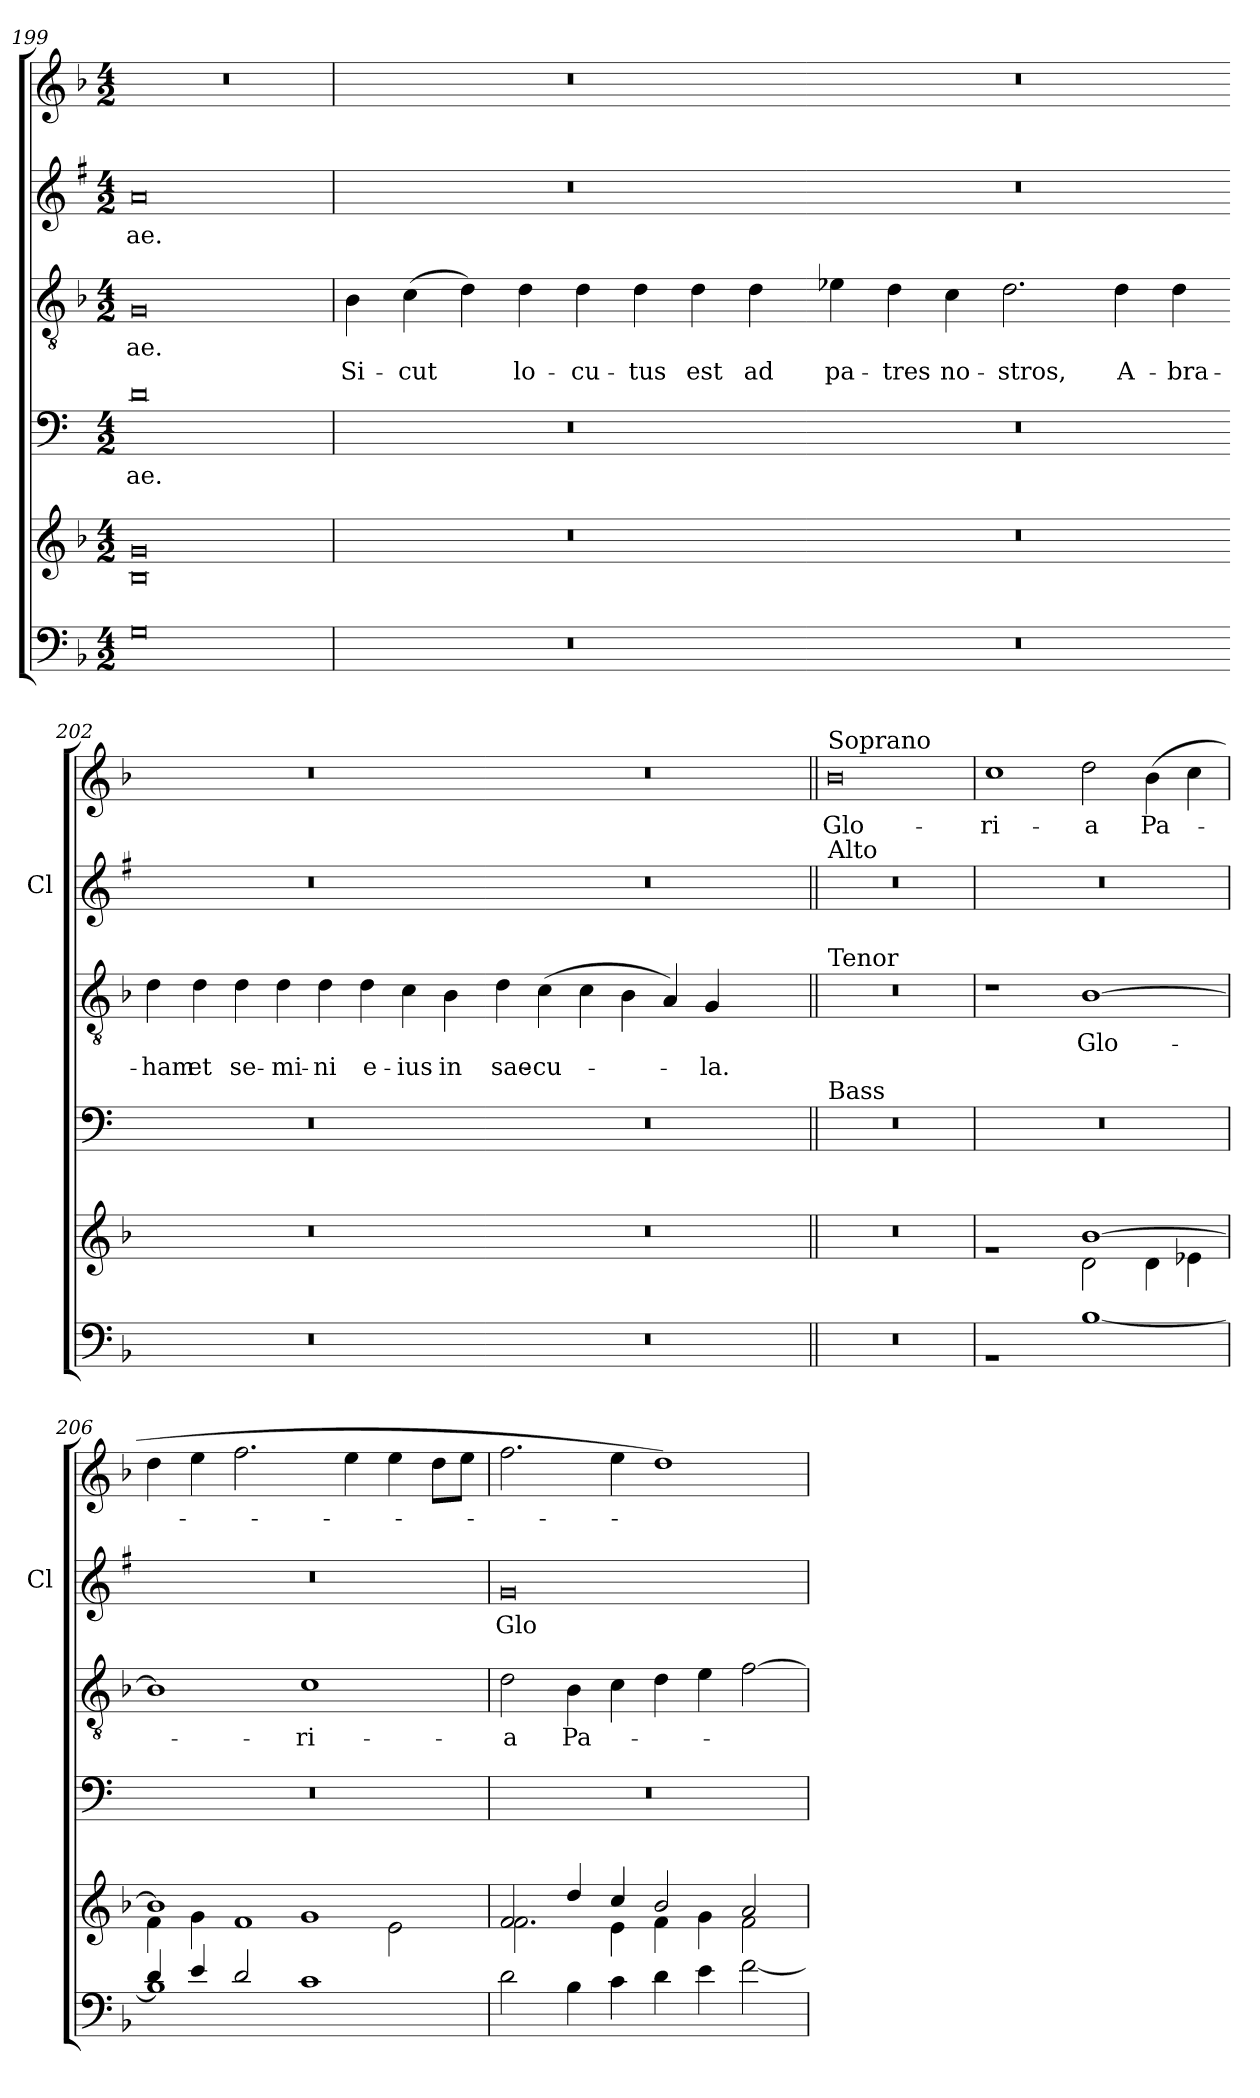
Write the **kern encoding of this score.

**kern	**kern	**kern	**text	**kern	**text	**text	**kern	**text	**kern	**text
*part5	*part5	*part4	*part4	*part3	*part3	*part3	*part2	*part2	*part1	*part1
*staff6	*staff5	*staff4	*staff4	*staff3	*staff3	*staff3	*staff2	*staff2	*staff1	*staff1
*	*	*	*	*	*	*	*I'Cl	*	*	*
*clefF4	*clefG2	*clefF4	*	*clefGv2	*	*	*clefG2	*	*clefG2	*
*	*	*ITrd4c7	*	*	*	*	*ITrd1c2	*	*	*
*k[b-]	*k[b-]	*k[b-]	*	*k[b-]	*	*	*k[b-]	*	*k[b-]	*
*F:	*F:	*F:	*	*F:	*	*	*F:	*	*F:	*
*M4/2	*M4/2	*M4/2	*	*M4/2	*	*	*M4/2	*	*M4/2	*
=199	=199	=199	=199	=199	=199	=199	=199	=199	=199	=199
*^	*	*	*	*	*	*	*	*	*	*
!	!	!	!	!LO:LY:b	!	!LO:LY:b	!	!	!LO:LY:b	!	!
0ryy	0G	0B- 0g	0G	-ae.	0G	-ae.	.	0g	-ae.	0r	.
!!LO:PB:g=z
=200	=200	=200	=200	=200	=200	=200	=200	=200	=200	=200	=200
!	!	!	!	!	!	!	!LO:LY:b	!	!	!	!
*v	*v	*	*	*	*	*	*	*	*	*	*
0r	0r	0r	.	4B-\	.	Si-	0r	.	0r	.
!	!	!	!	!	!	!LO:LY:b	!	!	!	!
.	.	.	.	(>4c\	.	-cut	.	.	.	.
.	.	.	.	4d\)	.	.	.	.	.	.
!	!	!	!	!	!	!LO:LY:b	!	!	!	!
.	.	.	.	4d\	.	lo-	.	.	.	.
!	!	!	!	!	!	!LO:LY:b	!	!	!	!
.	.	.	.	4d\	.	-cu-	.	.	.	.
!	!	!	!	!	!	!LO:LY:b	!	!	!	!
.	.	.	.	4d\	.	-tus	.	.	.	.
!	!	!	!	!	!	!LO:LY:b	!	!	!	!
.	.	.	.	4d\	.	est	.	.	.	.
!	!	!	!	!	!	!LO:LY:b	!	!	!	!
.	.	.	.	4d\	.	ad	.	.	.	.
=201-	=201-	=201-	=201-	=201-	=201-	=201-	=201-	=201-	=201-	=201-
!	!	!	!	!	!	!LO:LY:b	!	!	!	!
0r	0r	0r	.	4e-X\	.	pa-	0r	.	0r	.
!	!	!	!	!	!	!LO:LY:b	!	!	!	!
.	.	.	.	4d\	.	-tres	.	.	.	.
!	!	!	!	!	!	!LO:LY:b	!	!	!	!
.	.	.	.	4c\	.	no-	.	.	.	.
!	!	!	!	!	!	!LO:LY:b	!	!	!	!
.	.	.	.	2.d\	.	-stros,	.	.	.	.
!	!	!	!	!	!	!LO:LY:b	!	!	!	!
.	.	.	.	4d\	.	A-	.	.	.	.
!	!	!	!	!	!	!LO:LY:b	!	!	!	!
.	.	.	.	4d\	.	-bra-	.	.	.	.
=202-	=202-	=202-	=202-	=202-	=202-	=202-	=202-	=202-	=202-	=202-
!	!	!	!	!	!	!LO:LY:b	!	!	!	!
0r	0r	0r	.	4d\	.	-ham	0r	.	0r	.
!	!	!	!	!	!	!LO:LY:b	!	!	!	!
.	.	.	.	4d\	.	et	.	.	.	.
!	!	!	!	!	!	!LO:LY:b	!	!	!	!
.	.	.	.	4d\	.	se-	.	.	.	.
!	!	!	!	!	!	!LO:LY:b	!	!	!	!
.	.	.	.	4d\	.	-mi-	.	.	.	.
!	!	!	!	!	!	!LO:LY:b	!	!	!	!
.	.	.	.	4d\	.	-ni	.	.	.	.
!	!	!	!	!	!	!LO:LY:b	!	!	!	!
.	.	.	.	4d\	.	e-	.	.	.	.
!	!	!	!	!	!	!LO:LY:b	!	!	!	!
.	.	.	.	4c\	.	-ius	.	.	.	.
!	!	!	!	!	!	!LO:LY:b	!	!	!	!
.	.	.	.	4B-\	.	in	.	.	.	.
!!LO:LB:g=z
=203-	=203-	=203-	=203-	=203-	=203-	=203-	=203-	=203-	=203-	=203-
!	!	!	!	!	!	!LO:LY:b	!	!	!	!
0r	0r	0r	.	4d\	.	sae-	0r	.	0r	.
!	!	!	!	!	!	!LO:LY:b	!	!	!	!
.	.	.	.	(>4c\	.	-cu-	.	.	.	.
.	.	.	.	4c\	.	.	.	.	.	.
.	.	.	.	4B-\	.	.	.	.	.	.
.	.	.	.	4A/)	.	.	.	.	.	.
!	!	!	!	!	!	!LO:LY:b	!	!	!	!
.	.	.	.	4G/	.	-la.	.	.	.	.
.	.	.	.	2ryy	.	.	.	.	.	.
!!LO:PB:g=z
=204||	=204||	=204||	=204||	=204||	=204||	=204||	=204||	=204||	=204||	=204||
!	!	!	!	!	!	!	!	!	!LO:TX:a:t=Soprano	!
!	!	!	!	!	!	!	!LO:TX:a:t=Alto	!	!	!
!	!	!	!	!LO:TX:a:t=Tenor	!	!	!	!	!	!
!	!	!LO:TX:a:t=Bass	!	!	!	!	!	!	!	!
!	!	!	!	!	!	!	!	!	!	!LO:LY:b
0r	0r	0r	.	0r	.	.	0r	.	0b-	Glo-
=205	=205	=205	=205	=205	=205	=205	=205	=205	=205	=205
*^	*^	*	*	*	*	*	*	*	*	*
!	!	!	!	!	!	!	!	!	!	!	!	!LO:LY:b
0ryy	1r	1rg	1ryy	0r	.	1r	.	.	0r	.	1cc	-ri-
!	!	!	!	!	!	!	!LO:LY:b	!	!	!	!	!LO:LY:b
.	[1B-	[1b-	2d\	.	.	[1B-	Glo-	.	.	.	2dd\	-a
!	!	!	!	!	!	!	!	!	!	!	!	!LO:LY:b
.	.	.	4d\	.	.	.	.	.	.	.	(>4b-\	Pa-
.	.	.	4e-X\	.	.	.	.	.	.	.	4cc\	.
=206	=206	=206	=206	=206	=206	=206	=206	=206	=206	=206	=206	=206
4d/	1B-]	1b-]	4f\	0r	.	1B-]	.	.	0r	.	4dd\	.
4e/	.	.	4g\	.	.	.	.	.	.	.	4ee\	.
2d/	.	.	1f	.	.	.	.	.	.	.	2.ff\	.
!	!	!	!	!	!	!	!LO:LY:b	!	!	!	!	!
1ryy	1c	1g	.	.	.	1c	-ri-	.	.	.	.	.
.	.	.	.	.	.	.	.	.	.	.	4ee\	.
.	.	.	2e\	.	.	.	.	.	.	.	4ee\	.
.	.	.	.	.	.	.	.	.	.	.	8dd\L	.
.	.	.	.	.	.	.	.	.	.	.	8ee\J	.
=207	=207	=207	=207	=207	=207	=207	=207	=207	=207	=207	=207	=207
!	!	!	!	!	!	!	!LO:LY:b	!	!	!LO:LY:b	!	!
0ryy	2d\	2f/	2.f\	0r	.	2d\	-a	.	0f	Glo-	2.ff\	.
!	!	!	!	!	!	!	!LO:LY:b	!	!	!	!	!
.	4B-\	4dd/	.	.	.	4B-\	Pa-	.	.	.	.	.
.	4c\	4cc/	4e\	.	.	4c\	.	.	.	.	4ee\	.
.	4d\	2b-/	4f\	.	.	4d\	.	.	.	.	1dd)	.
.	4e\	.	4g\	.	.	4e\	.	.	.	.	.	.
.	[2f\	2a/	2f\	.	.	[2f\	.	.	.	.	.	.
*v	*v	*	*	*	*	*	*	*	*	*	*	*
*	*v	*v	*	*	*	*	*	*	*	*	*
=	=	=	=	=	=	=	=	=	=	=
*-	*-	*-	*-	*-	*-	*-	*-	*-	*-	*-
